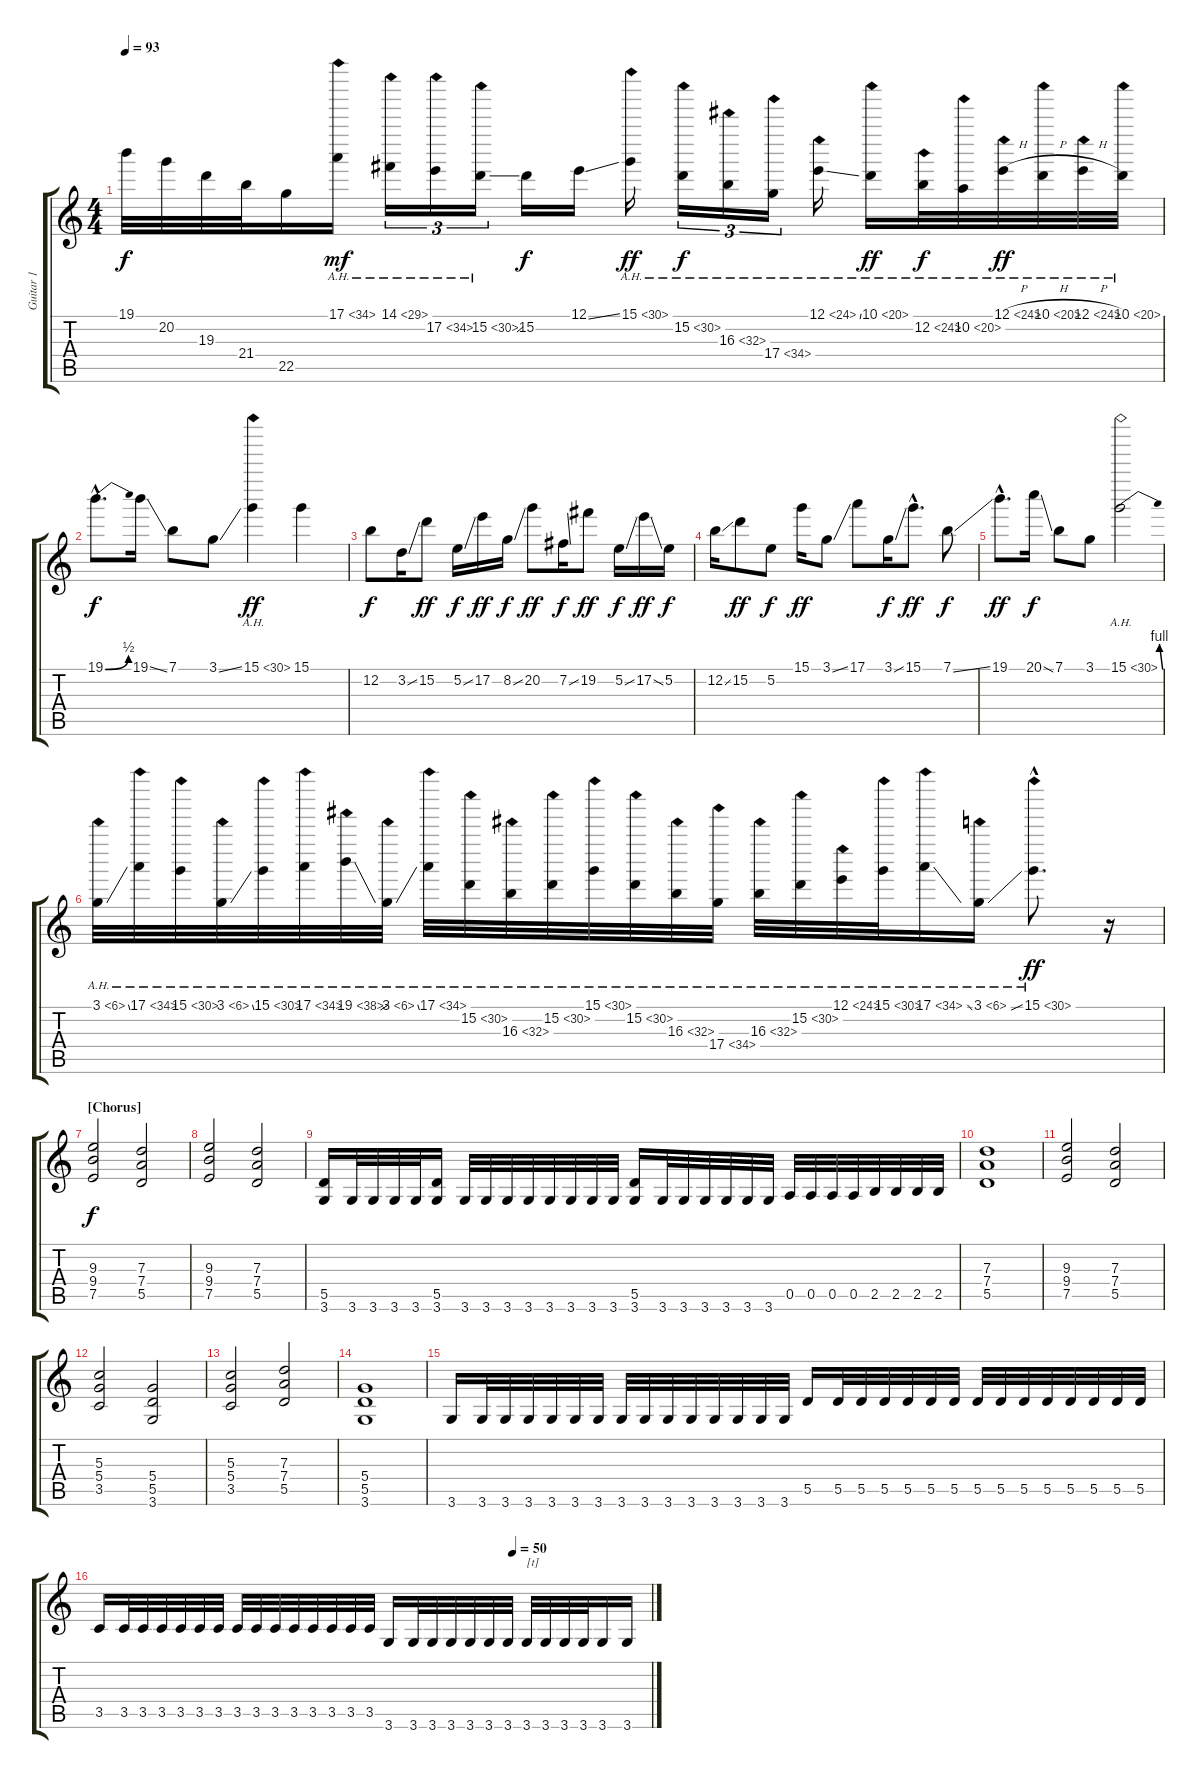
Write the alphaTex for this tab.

\track ("Guitar 1" "Guitar 1") {instrument overdrivenguitar}
\staff {score tabs}
\tuning (E4 B3 G3 D3 A2 E2) {hide}
\ts (4 4)
\tempo 93
\clef g2
\ks c
19.1.32{dy f} 20.2.32 19.3.32 21.4.32 22.5.16 17.1{ah 17}.16{dy mf} 14.1{ah 15}.16{tu (3 2)} 17.2{ah 17}.16{tu (3 2)} 15.2{ah 15 ss}.16{tu (3 2)} 15.2.16{dy f} 12.1{ss}.16 15.1{ah 15}.16{dy ff} 15.2{ah 15}.16{tu (3 2) dy f} 16.3{ah 16}.16{tu (3 2)} 17.4{ah 17}.16{tu (3 2)} 12.1{ah 12 ss}.16 10.1{ah 10}.16{dy ff} 12.2{ah 12}.32{dy f} 10.2{ah 10}.32 12.1{ah 12 h}.32{dy ff} 10.1{ah 10 h}.32 12.1{ah 12 h}.32 10.1{ah 10}.32 |
19.1{be (bend 0 0 60 2) hac}.8{d dy f} 19.1{ss}.16 7.1.8 3.1{ss}.8 15.1{ah 15}.4{dy ff} 15.1.4 |
12.2.8{dy f} 3.2{ss}.16 15.2.8{dy ff} 5.2{ss}.16{dy f} 17.2.16{dy ff} 8.2{ss}.16{dy f} 20.2.8{dy ff} 7.2{ss}.16{dy f} 19.2.8{dy ff} 5.2{ss}.16{dy f} 17.2{ss}.16{dy ff} 5.2.16{dy f} |
12.2{ss}.16 15.2.8{dy ff} 5.2.8{dy f} 15.1.16{dy ff} 3.1{ss}.8 17.1.8 3.1{ss}.16{dy f} 15.1{hac}.8{d dy ff} 7.1{ss}.8{dy f} |
19.1{hac}.8{d dy ff} 20.1{ss}.16{dy f} 7.1.8 3.1.8 15.1{be (bend 0 0 60 4) ah 15}.2 |
3.1{ah 3 ss}.32 17.1{ah 17}.32 15.1{ah 15}.32 3.1{ah 3 ss}.32 15.1{ah 15}.32 17.1{ah 17}.32 19.1{ah 19 ss}.32 3.1{ah 3 ss}.32 17.1{ah 17}.32 15.2{ah 15}.32 16.3{ah 16}.32 15.2{ah 15}.32 15.1{ah 15}.32 15.2{ah 15}.32 16.3{ah 16}.32 17.4{ah 17}.32 16.3{ah 16}.32 15.2{ah 15}.32 12.1{ah 12}.32 15.1{ah 15}.32 17.1{ah 17 ss}.16 3.1{ah 3 ss}.16 15.1{ah 15 hac}.8{d dy ff} r.16 |
\section ("" "[Chorus]")
(9.3 9.4 7.5).2{dy f} (7.3 7.4 5.5).2 |
(9.3 9.4 7.5).2 (7.3 7.4 5.5).2 |
(5.5 3.6).16 3.6.32 3.6.32 3.6.32 3.6.32 (5.5 3.6).16 3.6.32 3.6.32 3.6.32 3.6.32 3.6.32 3.6.32 3.6.32 3.6.32 (5.5 3.6).16 3.6.32 3.6.32 3.6.32 3.6.32 3.6.32 3.6.32 0.5.32 0.5.32 0.5.32 0.5.32 2.5.32 2.5.32 2.5.32 2.5.32 |
(7.3 7.4 5.5).1 |
(9.3 9.4 7.5).2 (7.3 7.4 5.5).2 |
(5.3 5.4 3.5).2 (5.4 5.5 3.6).2 |
(5.3 5.4 3.5).2 (7.3 7.4 5.5).2 |
(5.4 5.5 3.6).1 |
3.6.16 3.6.32 3.6.32 3.6.32 3.6.32 3.6.32 3.6.32 3.6.32 3.6.32 3.6.32 3.6.32 3.6.32 3.6.32 3.6.32 3.6.32 5.5.16 5.5.32 5.5.32 5.5.32 5.5.32 5.5.32 5.5.32 5.5.32 5.5.32 5.5.32 5.5.32 5.5.32 5.5.32 5.5.32 5.5.32 |
\tempo (50 0.75)
3.5.16 3.5.32 3.5.32 3.5.32 3.5.32 3.5.32 3.5.32 3.5.32 3.5.32 3.5.32 3.5.32 3.5.32 3.5.32 3.5.32 3.5.32 3.6.16 3.6.32 3.6.32 3.6.32 3.6.32 3.6.32 3.6.32 3.6.32{txt "[t]"} 3.6.32 3.6.32 3.6.32 3.6.16 3.6.16
